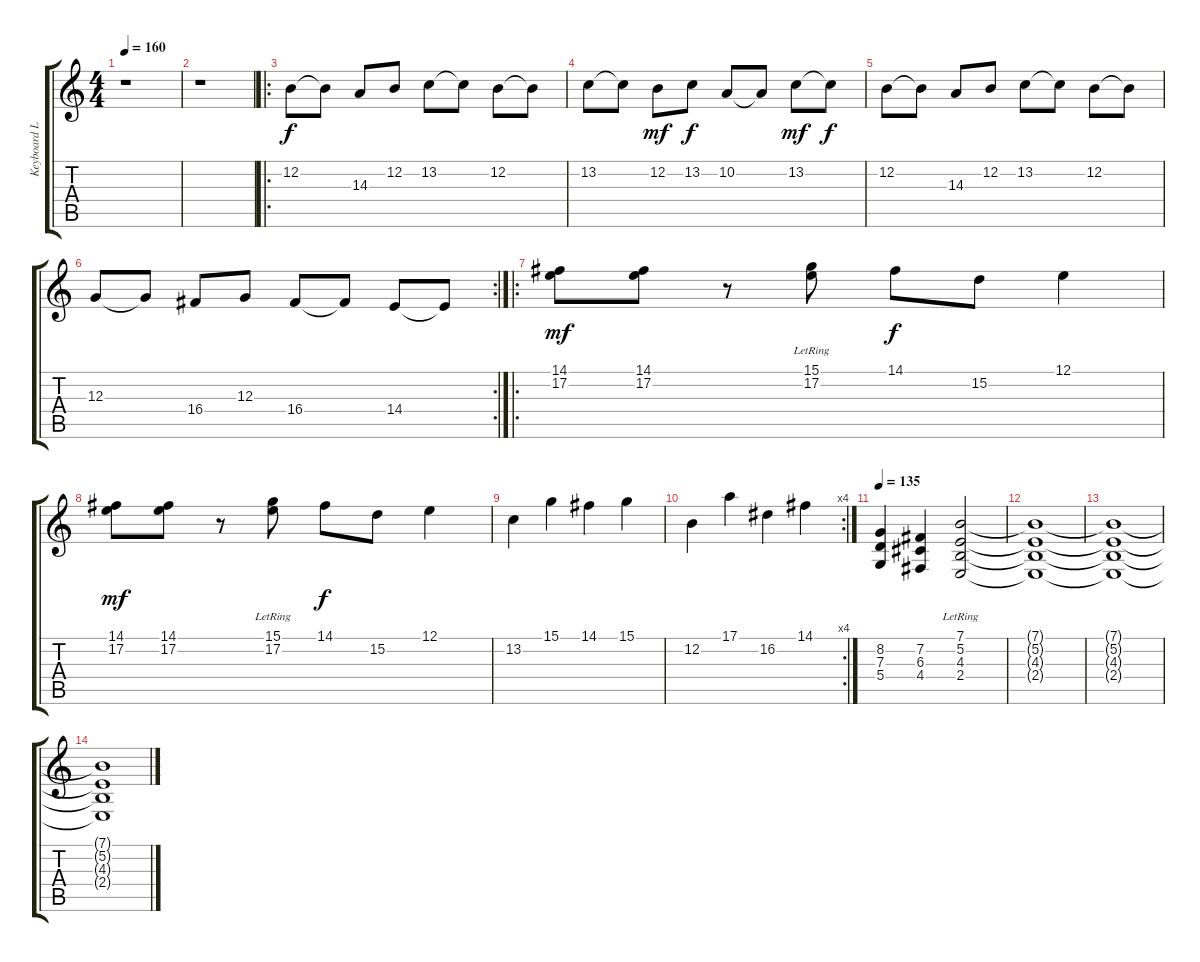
\track ("Keyboard Lead" "Keyboard L") {instrument stringensemble1}
\staff {score tabs}
\tuning (E4 B3 G3 D3 A2 E2) {hide}
\ts (4 4)
\tempo 160
\clef g2
\ks c
r.1{dy f} |
r.1 |
\ro
12.2.8{volume 16} 12.2{t}.8 14.3.8 12.2.8 13.2.8 13.2{t}.8 12.2.8 12.2{t}.8 |
13.2.8 13.2{t}.8 12.2.8{dy mf} 13.2.8{dy f} 10.2.8 10.2{t}.8 13.2.8{dy mf} 13.2{t}.8{dy f} |
12.2.8 12.2{t}.8 14.3.8 12.2.8 13.2.8 13.2{t}.8 12.2.8 12.2{t}.8 |
\rc 2
12.3.8 12.3{t}.8 16.4.8 12.3.8 16.4.8 16.4{t}.8 14.4.8 14.4{t}.8 |
\ro
(14.1 17.2).8{dy mf volume 14} (14.1 17.2).8 r.8 (15.1 17.2{lr}).8 14.1.8{dy f} 15.2.8 12.1.4 |
(14.1 17.2).8{dy mf} (14.1 17.2).8 r.8 (15.1 17.2{lr}).8 14.1.8{dy f} 15.2.8 12.1.4 |
13.2.4 15.1.4 14.1.4 15.1.4 |
\rc 4
12.2.4 17.1.4 16.2.4 14.1.4 |
\tempo 135
(8.2 7.3 5.4).4 (7.2 6.3 4.4).4 (7.1{lr} 5.2{lr} 4.3{lr} 2.4{lr}).2 |
(7.1{t} 5.2{t} 4.3{t} 2.4{t}).1 |
(7.1{t} 5.2{t} 4.3{t} 2.4{t}).1 |
(7.1{t} 5.2{t} 4.3{t} 2.4{t}).1
